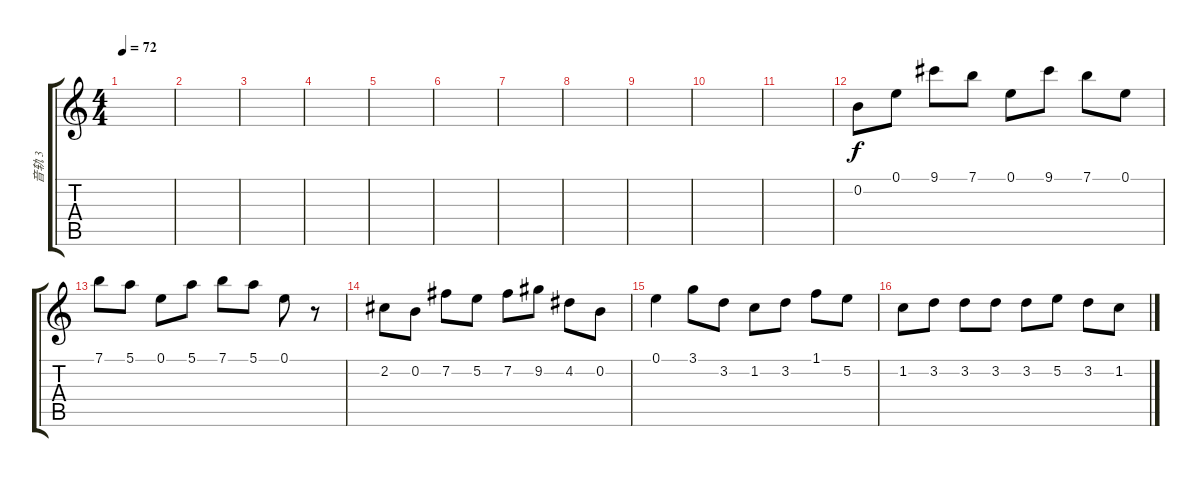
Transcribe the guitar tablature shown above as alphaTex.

\track ("音轨 3" "音轨 3") {instrument electricguitarjazz}
\staff {score tabs}
\tuning (E4 B3 G3 D3 A2 E2) {hide}
\ts (4 4)
\tempo 72
\clef g2
\ks c
|
|
|
|
|
|
|
|
|
|
|
0.2.8 0.1.8 9.1.8 7.1.8 0.1.8 9.1.8 7.1.8 0.1.8 |
7.1.8 5.1.8 0.1.8 5.1.8 7.1.8 5.1.8 0.1.8 r.8 |
2.2.8 0.2.8 7.2.8 5.2.8 7.2.8 9.2.8 4.2.8 0.2.8 |
0.1.4 3.1.8 3.2.8 1.2.8 3.2.8 1.1.8 5.2.8 |
1.2.8 3.2.8 3.2.8 3.2.8 3.2.8 5.2.8 3.2.8 1.2.8
